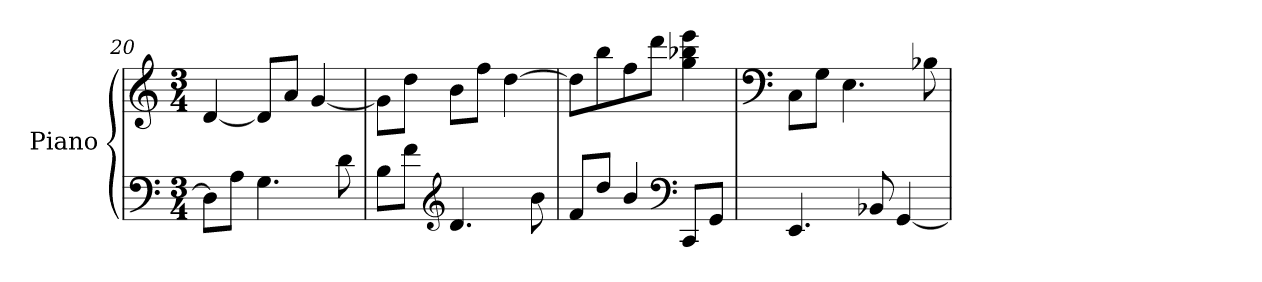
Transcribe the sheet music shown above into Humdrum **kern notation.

**kern	**kern
*part1	*part1
*staff2	*staff1
*I"Piano	*
*I'Pno.	*
*clefF4	*clefG2
*k[]	*k[]
*M3/4	*M3/4
=20	=20
8D\L]	[4d/
8A\J	.
4.G\	8d/L]
.	8a/J
.	[4g/
8d\	.
=21	=21
8B\L	8g\L]
8f\J	8dd\J
*clefG2	*
4.d/	8b\L
.	8ff\J
.	[4dd\
8b\	.
=22	=22
8f/L	8dd\L]
8dd/J	8bb\
4b/	8ff\
.	8ddd\J
*clefF4	*
8CC/L	4gg\ 4bb-X\ 4eee\
8GG/J	.
!!LO:LB:g=z
=23	=23
*	*clefF4
4.EE/	8C\L
.	8G\J
.	4.E\
8BB-X/	.
[4GG/	.
.	8B-X\
=	=
*-	*-
